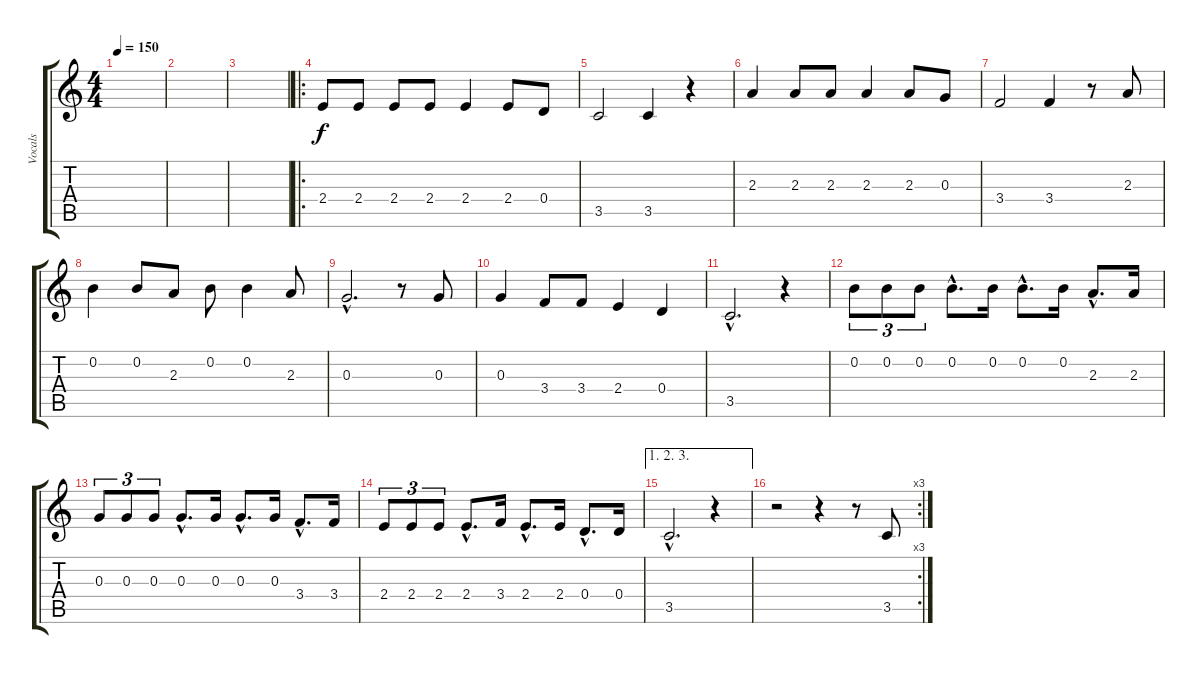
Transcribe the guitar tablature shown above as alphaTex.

\track ("Vocals" "Vocals") {instrument banjo}
\staff {score tabs}
\tuning (E4 B3 G3 D3 A2 E2) {hide}
\displaytranspose 12
\ts (4 4)
\tempo 150
\clef g2
\ks c
|
|
|
\ro
2.4.8 2.4.8 2.4.8 2.4.8 2.4.4 2.4.8 0.4.8 |
3.5.2 3.5.4 r.4 |
2.3.4 2.3.8 2.3.8 2.3.4 2.3.8 0.3.8 |
3.4.2 3.4.4 r.8 2.3.8 |
0.2.4 0.2.8 2.3.8 0.2.8 0.2.4 2.3.8 |
0.3{hac}.2{d} r.8 0.3.8 |
0.3.4 3.4.8 3.4.8 2.4.4 0.4.4 |
3.5{hac}.2{d} r.4 |
0.2.8{tu (3 2)} 0.2.8{tu (3 2)} 0.2.8{tu (3 2)} 0.2{hac}.8{d} 0.2.16 0.2{hac}.8{d} 0.2.16 2.3{hac}.8{d} 2.3.16 |
0.3.8{tu (3 2)} 0.3.8{tu (3 2)} 0.3.8{tu (3 2)} 0.3{hac}.8{d} 0.3.16 0.3{hac}.8{d} 0.3.16 3.4{hac}.8{d} 3.4.16 |
2.4.8{tu (3 2)} 2.4.8{tu (3 2)} 2.4.8{tu (3 2)} 2.4{hac}.8{d} 3.4.16 2.4{hac}.8{d} 2.4.16 0.4{hac}.8{d} 0.4.16 |
\ae (1 2 3)
3.5{hac}.2{d} r.4 |
\rc 3
r.2 r.4 r.8 3.5.8
